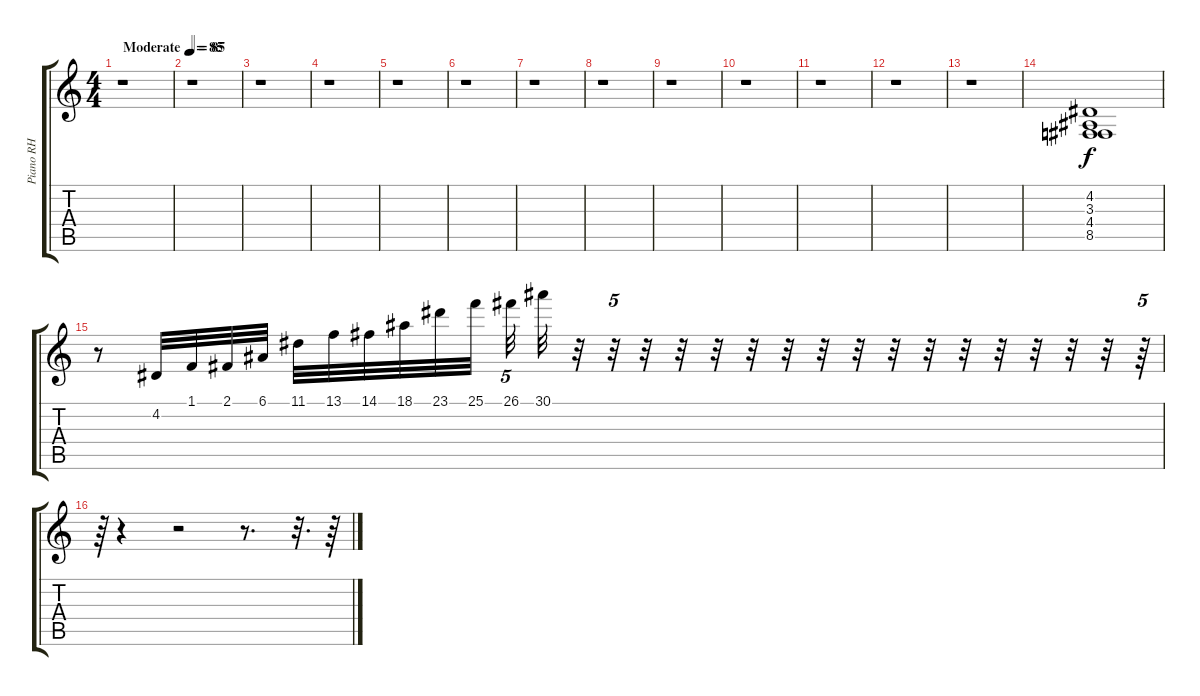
\track ("Piano RH" "Piano RH") {instrument acousticgrandpiano}
\staff {score tabs}
\tuning (E4 B3 G3 D3 A2 E2) {hide}
\ts (4 4)
\tempo (85 "Moderate")
\clef g2
\ks c
r.1{dy f instrument acousticgrandpiano} |
\tempo 85
r.1 |
r.1 |
r.1 |
r.1 |
r.1 |
r.1 |
r.1 |
r.1 |
r.1 |
r.1 |
r.1 |
r.1 |
(4.2 3.3 4.4 8.5).1 |
r.8 4.2.32 1.1.32 2.1.32 6.1.32 11.1.32 13.1.32 14.1.32 18.1.32 23.1.32 25.1.32 26.1.32{tu (5 4)} 30.1.32 r.32 r.32{tu (5 4)} r.32 r.32 r.32 r.32 r.32 r.32 r.32 r.32 r.32 r.32 r.32 r.32 r.32 r.32 r.64{tu (5 4)} |
r.64 r.4 r.2 r.8{d} r.32{d} r.64
